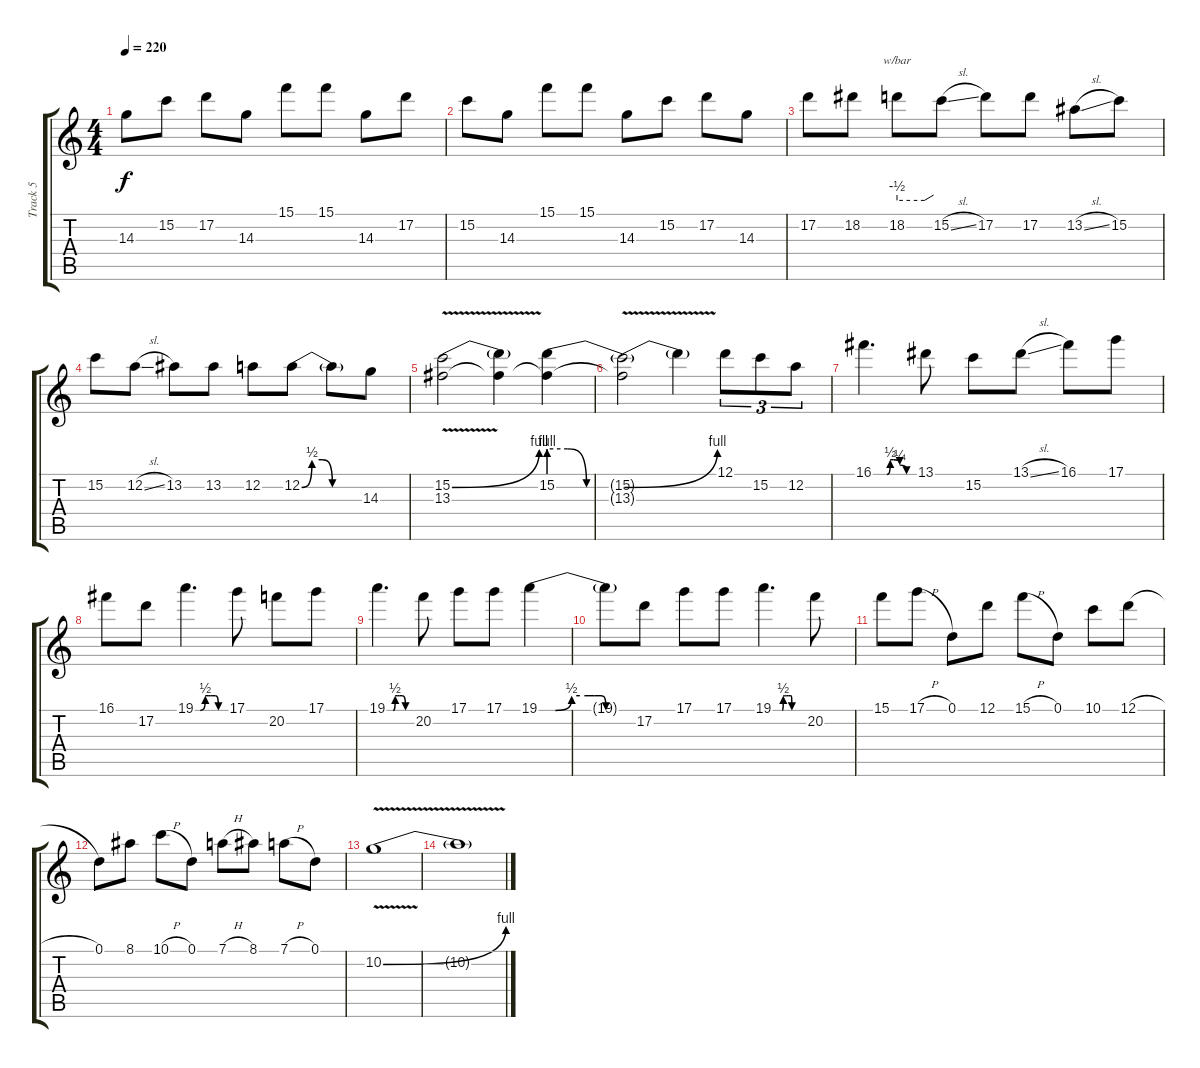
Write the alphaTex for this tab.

\track ("Track 5" "Track 5") {instrument distortionguitar}
\staff {score tabs}
\tuning (D4 A3 F3 C3 G2 D2) {hide}
\ts (4 4)
\tempo 220
\clef g2
\ks c
14.3.8{dy f} 15.2.8 17.2.8 14.3.8 15.1.8 15.1.8 14.3.8 17.2.8 |
15.2.8 14.3.8 15.1.8 15.1.8 14.3.8 15.2.8 17.2.8 14.3.8 |
17.2.8 18.2.8 18.2.8{tbe (custom default 0 -2 45 -2 60 0)} 15.2{sl}.8 17.2.8 17.2.8 13.2{sl}.8 15.2.8 |
15.2.8 12.2{sl}.8 13.2.8 13.2.8 12.2.8 12.2{be (custom 0 0 10 2 20 2 30 0 60 0)}.8 12.2{t}.8 14.3.8 |
(15.2{be (bend 0 0 60 4) v} 13.3).2 (15.2{t} 13.3{t}).4 (15.2{be (custom 0 4 15 4 30 0 60 0)} 13.3{t}).4 |
(15.2{be (bend 0 0 60 4) v t} 13.3{t}).2 15.2{t}.4 12.1.8{tu (3 2)} 15.2.8{tu (3 2)} 12.2.8{tu (3 2)} |
16.1{be (custom 0 0 10 0 20 0 25 2 30 2 39 1 49 0 60 0)}.4{d} 13.1.8 15.2.8 13.1{sl}.8 16.1.8 17.1.8 |
16.1.8 17.2.8 19.1{be (custom 0 0 10 0 20 2 27 2 30 2 35 2 40 2 46 0 60 0)}.4{d} 17.1.8 20.2.8 17.1.8 |
19.1{be (custom 0 0 10 0 15 0 20 2 25 2 30 2 37 2 45 0 60 0)}.4{d} 20.2.8 17.1.8 17.1.8 19.1{be (custom 0 0 10 0 20 2 25 2 30 2 34 2 38 2 41 0 60 0)}.4 |
19.1{t}.8 17.2.8 17.1.8 17.1.8 19.1{be (custom 0 0 10 0 14 0 18 0 20 2 22 2 24 2 26 2 30 2 35 2 37 0 39 0 44 0 60 0)}.4{d} 20.2.8 |
15.1.8 17.1{h}.8 0.1.8 12.1.8 15.1{h}.8 0.1.8 10.1.8 12.1{h}.8 |
0.1.8 8.1.8 10.1{h}.8 0.1.8 7.1{h}.8 8.1.8 7.1{h}.8 0.1.8 |
10.2{be (bend 0 0 60 4) v}.1 |
10.2{t}.1
